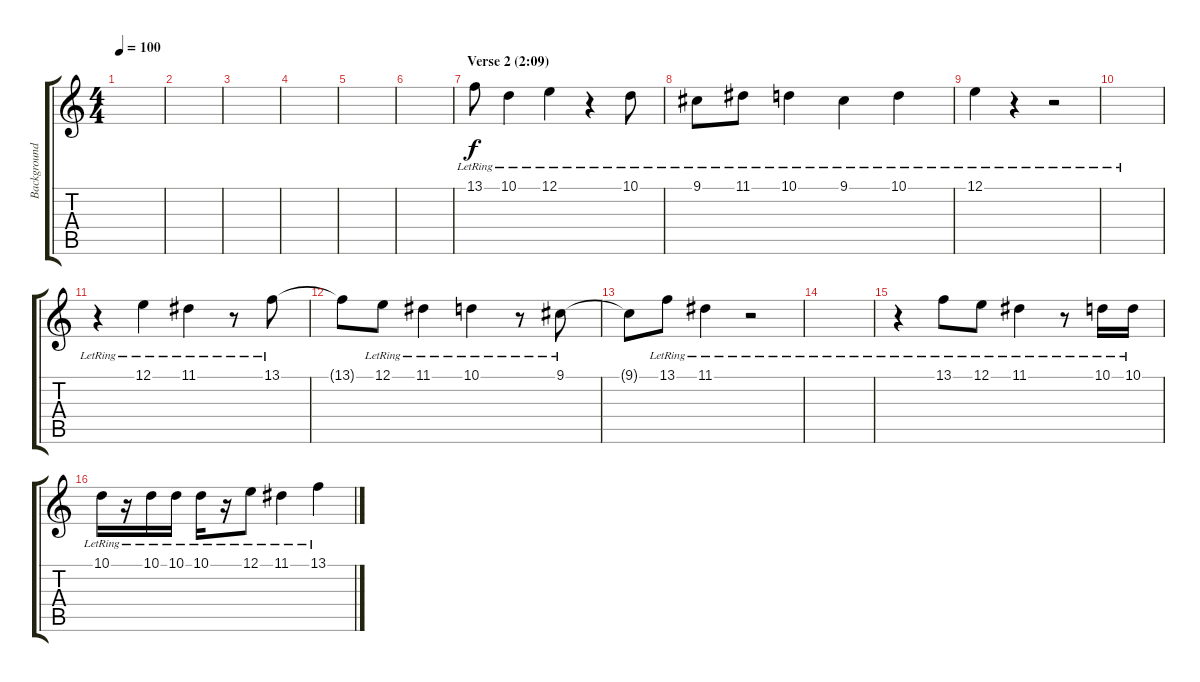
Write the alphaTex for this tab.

\track ("Background noises" "Background") {instrument tinklebell}
\staff {score tabs}
\tuning (E4 B3 G3 D3 A2 E2) {hide}
\ts (4 4)
\tempo 100
\clef g2
\ks c
|
|
|
|
|
|
\section ("" "Verse 2 (2:09)")
13.1{lr}.8 10.1{lr}.4 12.1{lr}.4 r.4 10.1{lr}.8 |
9.1{lr}.8 11.1{lr}.8 10.1{lr}.4 9.1{lr}.4 10.1{lr}.4 |
12.1{lr}.4 r.4 r.2 |
|
r.4 12.1{lr}.4 11.1{lr}.4 r.8 13.1{lr}.8 |
13.1{t}.8 12.1{lr}.8 11.1{lr}.4 10.1{lr}.4 r.8 9.1{lr}.8 |
9.1{t}.8 13.1{lr}.8 11.1{lr}.4 r.2 |
|
r.4 13.1{lr}.8 12.1{lr}.8 11.1{lr}.4 r.8 10.1{lr}.16 10.1{lr}.16 |
10.1{lr}.16 r.16 10.1{lr}.16 10.1{lr}.16 10.1{lr}.16 r.16 12.1{lr}.8 11.1{lr}.4 13.1{lr}.4
